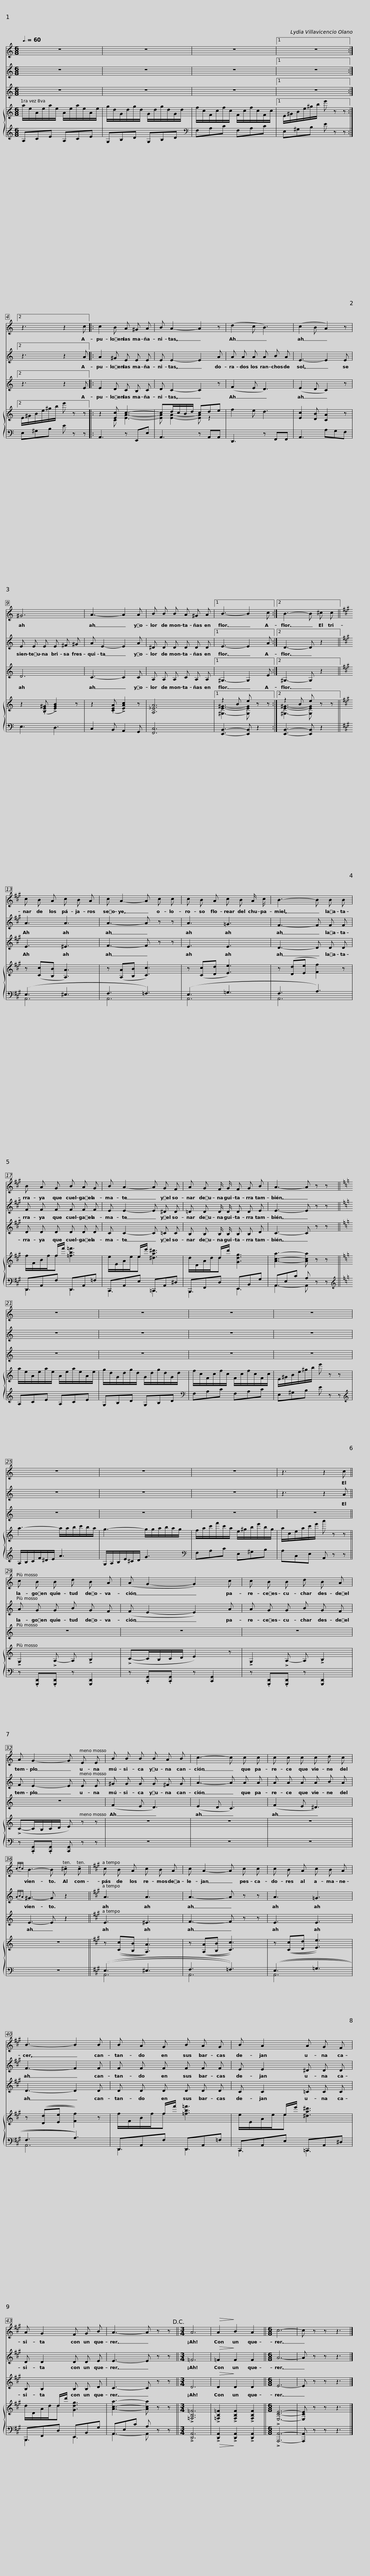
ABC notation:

X:1
%%score 1 2 3 { ( 4 6 ) | ( 5 7 ) }
L:1/8
Q:3/8=60
M:6/8
I:linebreak $
K:C
V:1 treble
V:2 treble
V:3 treble
V:4 treble
V:6 treble
V:5 treble
V:7 treble
V:1
 z6 | z6 | z6 |1$ z6 :|2 z3 z2 c |:$ %5
 c2 B A ^G A | B A2- A2 z | (d2 c B3) | (c2 B A2) z |$ ^G6 | %10
 A3- A2 A | B B B A ^G A |1 B3- B2 c :|2$ B3- B ^c c ||[K:A] c B A c B A | %15
 c A2- A c c | c B A c B A/ c/ |$ B3- B B B | B A G B A G | B A2- A G F |$ %20
 A G F/ G/ F G B | A3- A z z ||[K:C] z6 |$ z6 | z6 | %25
 z6 |$ z6 | z6 | z6 |$ z3 z2 c ||$ %30
 c B B d B A | (A G2- G2) c | c B B d B A | A G2- G E E |$ B B B B A B | %35
 c3- c c c | c c c c d c |{cdc} B3- B !tenuto!^c !tenuto!c ||$[K:A] c B A c B A | c A2- A c c | %40
 c B A c B A | B3- B2 B |$ B A G B A G | B A2 A G F | A G2 F G B |$ %45
 A3- A z z!D.C.! ||$[M:3/4] A6 |!>(! A2!>)! B2 A2 ||[M:6/8] c6- | c z z z3 |] %50
V:2
 z6 | z6 | z6 |1$ z6 :|2 z3 z2 A |:$ %5
 A2 ^G E E E | E E2- E2 A | A A A A B A | E3- E2 E |$ E E E E ^F ^G | %10
 A E2- E2 A | ^D D D D D D |1 E3- E2 A :|2$ D3- D z2 ||[K:A] A3 A3 | %15
 A3- A z z | A3 =G3 |$ F3- F F F | F F F F F F | E E2- E ^D D |$ %20
 =D D D/ D/ D D E | E3- E z z ||[K:C] z6 |$ z6 | z6 | %25
 z6 |$ z6 | z6 | z6 |$ z3 z2 A ||$ %30
 A G G B G F | (F E2- E2) A | A G G B G F | F E2- E E E |$ ^G G G G ^F G | %35
 A3- A A A | A A A A B A |{ABA} ^G3- G z2 ||$[K:A] A3 A3 | A3- A z z | %40
 A3 =G3 | F3- F2 F |$ F F F F F F | E E2 ^D D D | D D2 D D E |$ %45
 E3- E z z ||$[M:3/4] =F6 |!>(! =F2!>)! F2 F2 ||[M:6/8] A6- | A z z z3 |] %50
V:3
 z6 | z6 | z6 |1$ z6 :|2 z3 z2 E |:$ %5
 E2 D C B, C | D C2- C2 z | (F2 E D3) | (E2 D C2) z |$ D6 | %10
 C3- C2 C | A, A, A, C A, A, |1 ^G,3- G,2 E :|2$ ^G,3- G, z2 ||[K:A] E3 ^E3 | %15
 F3- F z z | E3 E3 |$ D3- D D D | D D D D D D | C C2- C =C C |$ %20
 B, B, B,/ B,/ B, B, D | C3- C z z ||[K:C] z6 |$ z6 | z6 | %25
 z6 |$ z6 | z6 | z6 |$ z6 ||$ %30
 z6 | z6 | z6 | z6 |$ (F2 E D3) | %35
 (E2 D C3) | (F2 E ^D3) | E3- E z2 ||$[K:A] E3 ^E3 | F3- F z z | %40
 E3 E3 | D3- D2 D |$ D D D D D D | C C2 =C C C | B, B,2 B, B, D |$ %45
 C3- C z z ||$[M:3/4] D6 |!>(! D2!>)! D2 D2 ||[M:6/8] E6- | E z z z3 |] %50
V:4
 a/e/A/e/a/e/ A/e/a/e/A/e/ | g/d/G/d/g/d/ G/d/g/d/G/d/ | f/c/F/c/f/c/ F/c/f/c/F/c/ |1$ E/^G/B/e/^g/b/ e' z z :|2 E/^G/B/e/^g/b/ e' z z |:$ %5
 z2 [Ec] c3- | cd/c/B/d/ cde | f2 e d3 | [Ec]2 [DB] [CA]2 z |$ z2 (.[B,E^G] !>![EGB]2) z | %10
 z2 (.[CEA] !>![EAc]2) z | [A,_EA]6 |1 z2 B e z z :|2$ z2 B e z z ||[K:A] z ([Cc][B,B] [A,A]3) | %15
 z ([A,A][B,B] [Cc]3) | z ([Cc][Dd] [Ee]3) |$ z ([Dd][Ee] [Ff]2) z | x/ x/ x/ x/ f/f'/ x3 | x/ x/ x/ x/ e/e'/ x3 |$ %20
 x/ x/ x/ x/ d/d'/ x3 | [Aca]3- [Aca] z z ||[K:C] a/e/A/e/a/e/ A/e/a/e/A/e/ |$ g/d/G/d/g/d/ G/d/g/d/G/d/ | f/c/F/c/f/c/ F/c/f/c/F/c/ | %25
 E/^G/B/e/^g/b/ e' z z |$ a3- a/a/b/c'/b/a/ | g3- g/g/a/b/a/g/ | f/a/c'/f'/c'/a/ e/^g/b/e'/b/g/ |$ a/c/e/a/c'/e'/ a' z z ||$ %30
 !>!G,2 !>!A,- A, !>!B,2 | (!>!C-C/B,/C/D/ E2) z | !>!G,2 !>!A,- A, !>!B,2 | (!>!C-C/B,/C/D/ E) z z |$ z6 | %35
 z6 | z6 | z6 ||$[K:A] z (([Cc][B,B] [A,A]3)) | z (([A,A][B,B] [Cc]3)) | %40
 z (([Cc][Dd] [Ee]3)) | z (([Dd][Ee] [Ff]2)) z |$ x/ x/ x/ x/ f/f'/ x3 | x/ x/ x/ x/ e/e'/ x3 | x/ x/ x/ x/ d/d'/ x3 |$ %45
 [Aca]3- [Aca] z z ||$[M:3/4] !>![=F,B,=F]6 | !>![=F,B,=F]2 !>![F,B,F]2 !>![F,B,F]2 ||[M:6/8] !>![E,CE]6- | [E,CE] z z z3 |] %50
V:5
 A,CE A,CE | G,B,D G,B,D |[K:bass] F,A,C F,A,C |1$ E,^G,B, E z z :|2 E,^G,B, E z z |:$ %5
 A,,3 z E,,E, | A,,3 z A,,A,, | D,,3 z F,,F,, | A,,3 A,G,F, |$ E,3 D,3 | %10
 C,2 B,, A,,2 G,, | [F,,C,]6 |1 [E,,B,,]3- [E,,B,,] z2 :|2$ [E,,B,,]3- [E,,B,,] z2 ||[K:A] (E,3 ^E,3 | %15
 F,3 =F,3) | (E,3 =G,3 |$ F,3 A,3) | D,,A,,F, D,,A,,=F, | C,,A,,E, =C,,A,,^D, |$ %20
 B,,,F,,D, E,,B,,G, | A,,E,C A, z z ||[K:C][K:treble] A,CE A,CE |$ G,B,D G,B,D |[K:bass] F,A,C F,A,C | %25
 E,^G,B, E z z |$[K:treble] A,/B,/C/F/^D/E/ A3 | G,/A,/B,/E/^C/D/ G3 |[K:bass] F,A,C E,^G,B, |$ A,C,E, A,, z z ||$ %30
 z .[G,,,D,,].[G,,,D,,] z [G,,,D,,]2 | z .[C,,G,,].[C,,G,,] z [C,,G,,]2 | z .[G,,,D,,].[G,,,D,,] z [G,,,D,,]2 | z .[C,,G,,].[C,,G,,] [C,,G,,] z z |$ z6 | %35
 z6 | z6 | z6 ||$[K:A] ((E,3 ^E,3 | F,3 =F,3)) | %40
 ((E,3 =G,3 | F,3 A,3)) |$ D,,A,,F, D,,A,,=F, | C,,A,,E, =C,,A,,^D, | B,,,F,,D, E,,B,,G, |$ %45
 A,,E,C A, z z ||$[M:3/4] !>![D,,A,,]6 |!>(! !>![D,,A,,]2!>)! !>![D,,A,,]2 !>![D,,A,,]2 ||[M:6/8] !>![A,,,A,,]6- | [A,,,A,,] z z z3 |] %50
V:6
 x6 | x6 | x6 |1$ x6 :|2 x6 |:$ %5
 x2 C [EA]3- | [EA] [EA]2- [EA] z2 | x6 | x6 |$ x6 | %10
 x6 | x6 |1 [^G,E^G]3- [G,EG] x2 :|2$ [^G,E^G]3- [G,EG] x2 ||[K:A] x6 | %15
 x6 | x6 |$ x6 | f/F/B/f/f [=fb=f']3 | e/E/A/e/e [^da^d']3 |$ %20
 d/D/A/d/d [Gdg]3 | x6 ||[K:C] x6 |$ x6 | x6 | %25
 x6 |$ x6 | x6 | x6 |$ x6 ||$ %30
 x6 | x6 | x6 | x6 |$ x6 | %35
 x6 | x6 | x6 ||$[K:A] x6 | x6 | %40
 x6 | x6 |$ f/F/B/f/f [=fb=f']3 | e/E/A/e/e [^da^d']3 | d/D/A/d/d [Gdg]3 |$ %45
 x6 ||$[M:3/4] x6 | x6 ||[M:6/8] x6 | x6 |] %50
V:7
 x6 | x6 |[K:bass] x6 |1$ x6 :|2 x6 |:$ %5
 x6 | x6 | x6 | x6 |$ x6 | %10
 x6 | x6 |1 x6 :|2$ x6 ||[K:A] A,,6 | %15
 A,,6 | A,,6 |$ A,,6 | D,,3 D,,3 | C,,3 =C,,3 |$ %20
 B,,,3 E,,3 | A,,3- A,, x2 ||[K:C][K:treble] x6 |$ x6 |[K:bass] x6 | %25
 x6 |$[K:treble] x6 | x6 |[K:bass] x6 |$ x6 ||$ %30
 x6 | x6 | x6 | x6 |$ x6 | %35
 x6 | x6 | x6 ||$[K:A] A,,6 | A,,6 | %40
 A,,6 | A,,6 |$ D,,3 D,,3 | C,,3 =C,,3 | B,,,3 E,,3 |$ %45
 A,,3- A,, x2 ||$[M:3/4] x6 | x6 ||[M:6/8] x6 | x6 |] %50
